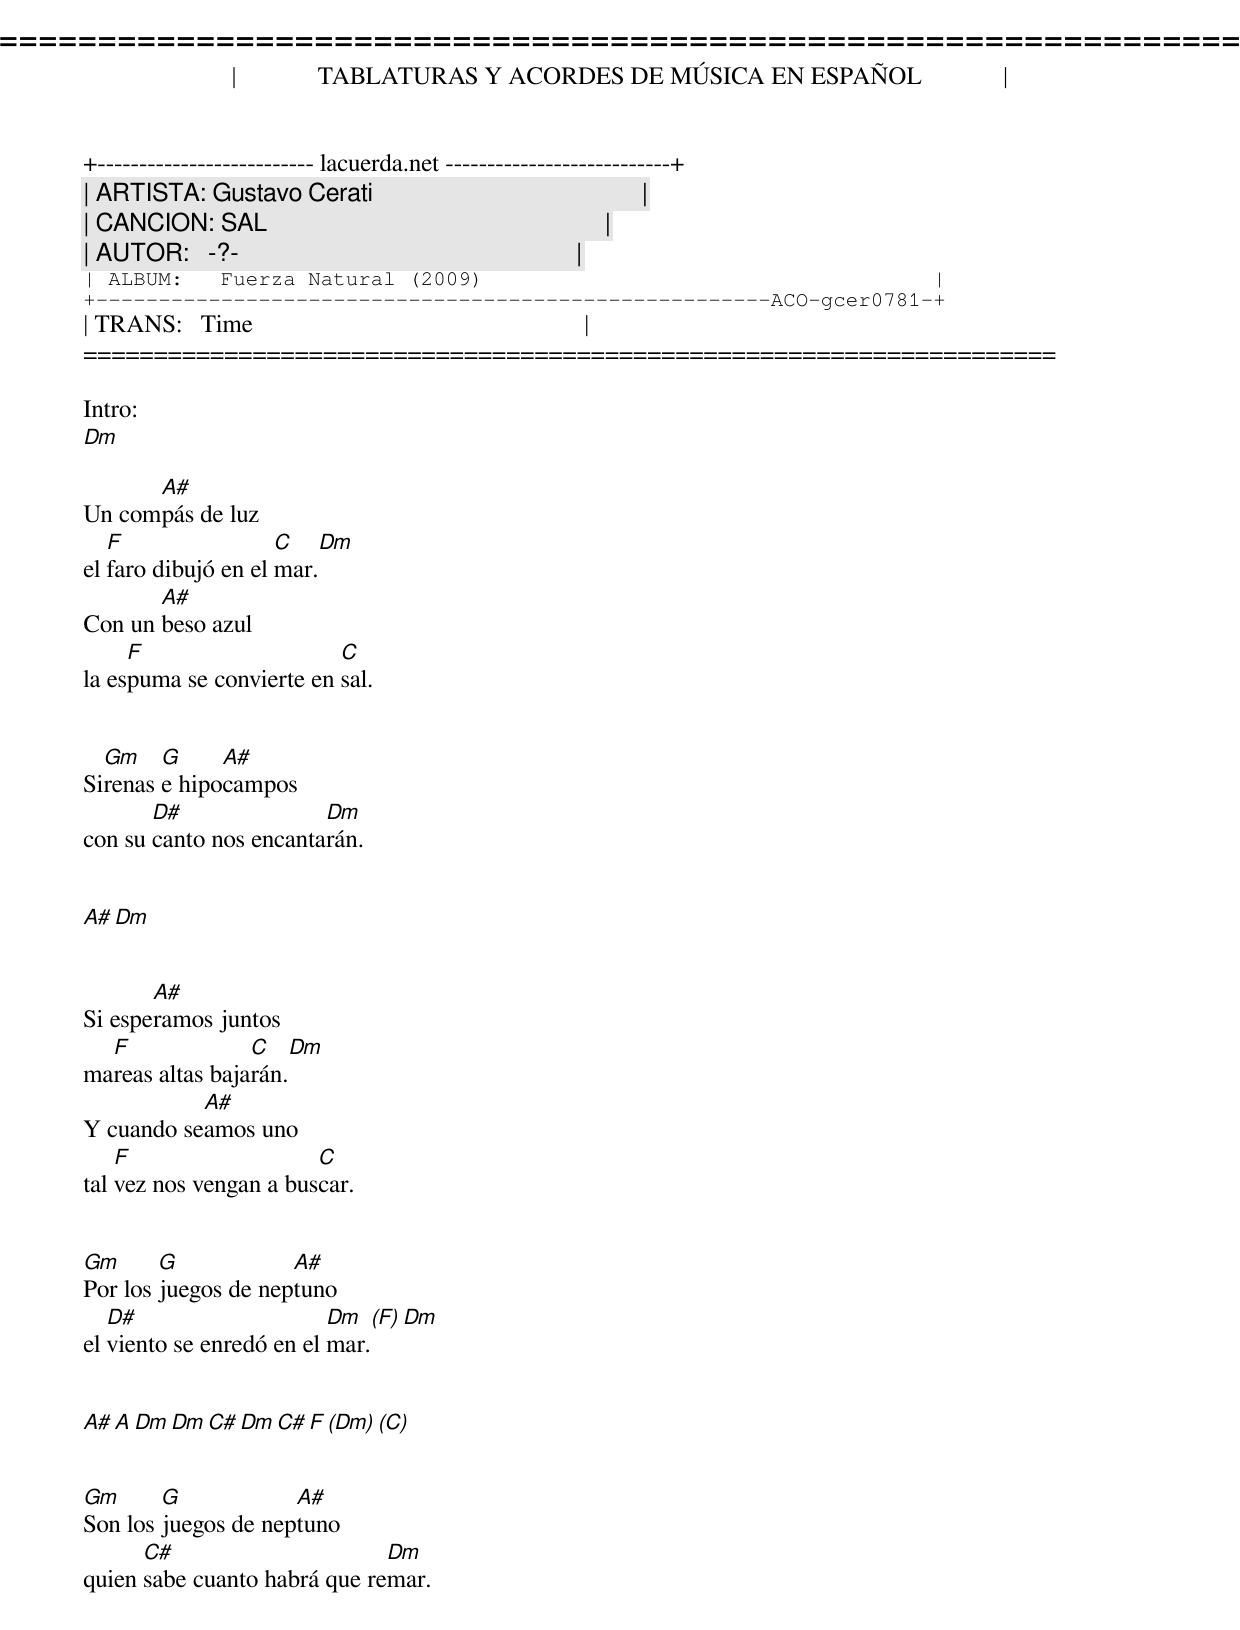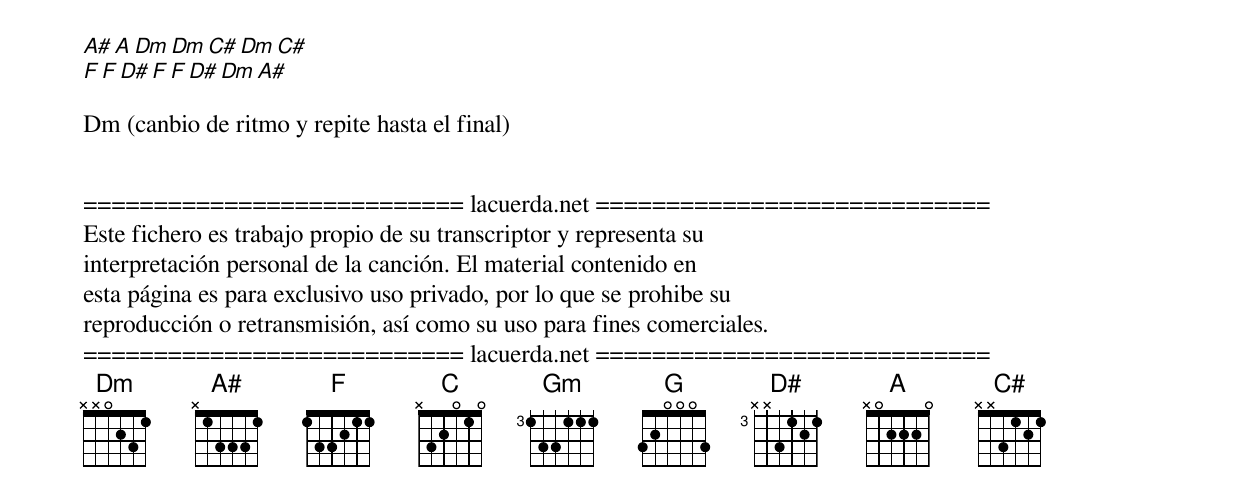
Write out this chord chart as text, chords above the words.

=====================================================================
|             TABLATURAS Y ACORDES DE MÚSICA EN ESPAÑOL             |
+-------------------------- lacuerda.net ---------------------------+
| ARTISTA: Gustavo Cerati                                           |
| CANCION: SAL                                                      |
| AUTOR:   -?-                                                      |
| ALBUM:   Fuerza Natural (2009)                                    |
+------------------------------------------------------ACO-gcer0781-+
| TRANS:   Time                                                     |
=====================================================================

Intro:
Dm

      A#
Un compás de luz
   F                 C   Dm
el faro dibujó en el mar.
       A#
Con un beso azul
     F                    C
la espuma se convierte en sal.


  Gm    G     A#
Sirenas e hipocampos
       D#               Dm
con su canto nos encantarán.


A#  Dm


       A#
Si esperamos juntos
  F              C   Dm
mareas altas bajarán.
           A#
Y cuando seamos uno
    F                   C
tal vez nos vengan a buscar.


Gm      G            A#
Por los juegos de neptuno
   D#                     Dm   (F) Dm
el viento se enredó en el mar.


A# A Dm Dm C# Dm C# F (Dm) (C)


Gm      G            A#
Son los juegos de neptuno
      C#                      Dm
quien sabe cuanto habrá que remar.


A# A Dm Dm C# Dm C#
F F D# F F D# Dm A#

Dm (canbio de ritmo y repite hasta el final)


=========================== lacuerda.net ============================
Este fichero es trabajo propio de su transcriptor y representa su
interpretación personal de la canción. El material contenido en
esta página es para exclusivo uso privado, por lo que se prohibe su
reproducción o retransmisión, así como su uso para fines comerciales.
=========================== lacuerda.net ============================
